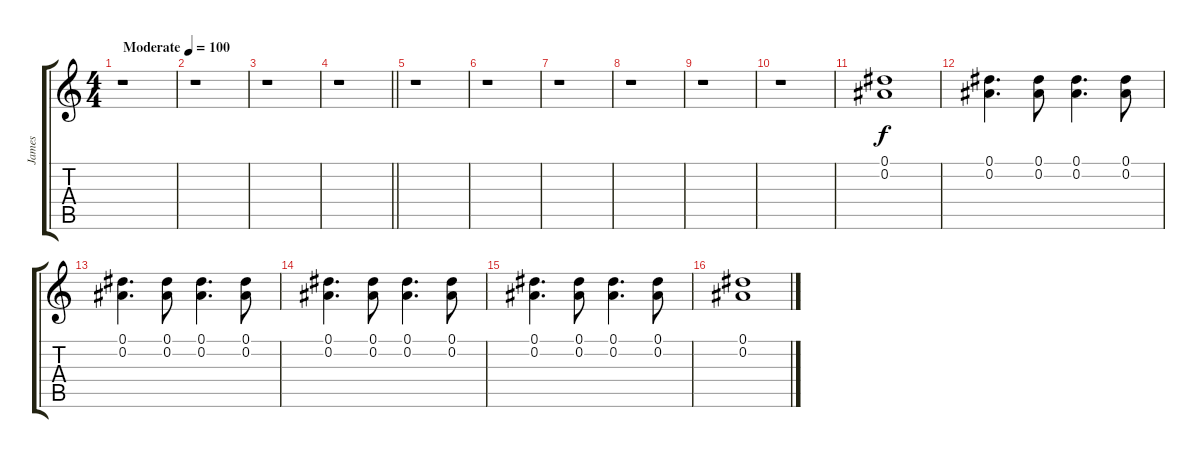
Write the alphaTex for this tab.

\track ("James" "James") {instrument distortionguitar}
\staff {score tabs}
\tuning (Eb4 Bb3 Gb3 Db3 Ab2 Eb2) {hide}
\ts (4 4)
\tempo (100 "Moderate")
\clef g2
\ks c
r.1{dy f instrument distortionguitar} |
r.1 |
r.1 |
\barLineRight lightlight
r.1 |
r.1 |
r.1 |
r.1 |
r.1 |
r.1 |
r.1 |
(0.1 0.2).1 |
(0.1 0.2).4{d} (0.1 0.2).8 (0.1 0.2).4{d} (0.1 0.2).8 |
(0.1 0.2).4{d} (0.1 0.2).8 (0.1 0.2).4{d} (0.1 0.2).8 |
(0.1 0.2).4{d} (0.1 0.2).8 (0.1 0.2).4{d} (0.1 0.2).8 |
(0.1 0.2).4{d} (0.1 0.2).8 (0.1 0.2).4{d} (0.1 0.2).8 |
(0.1 0.2).1
